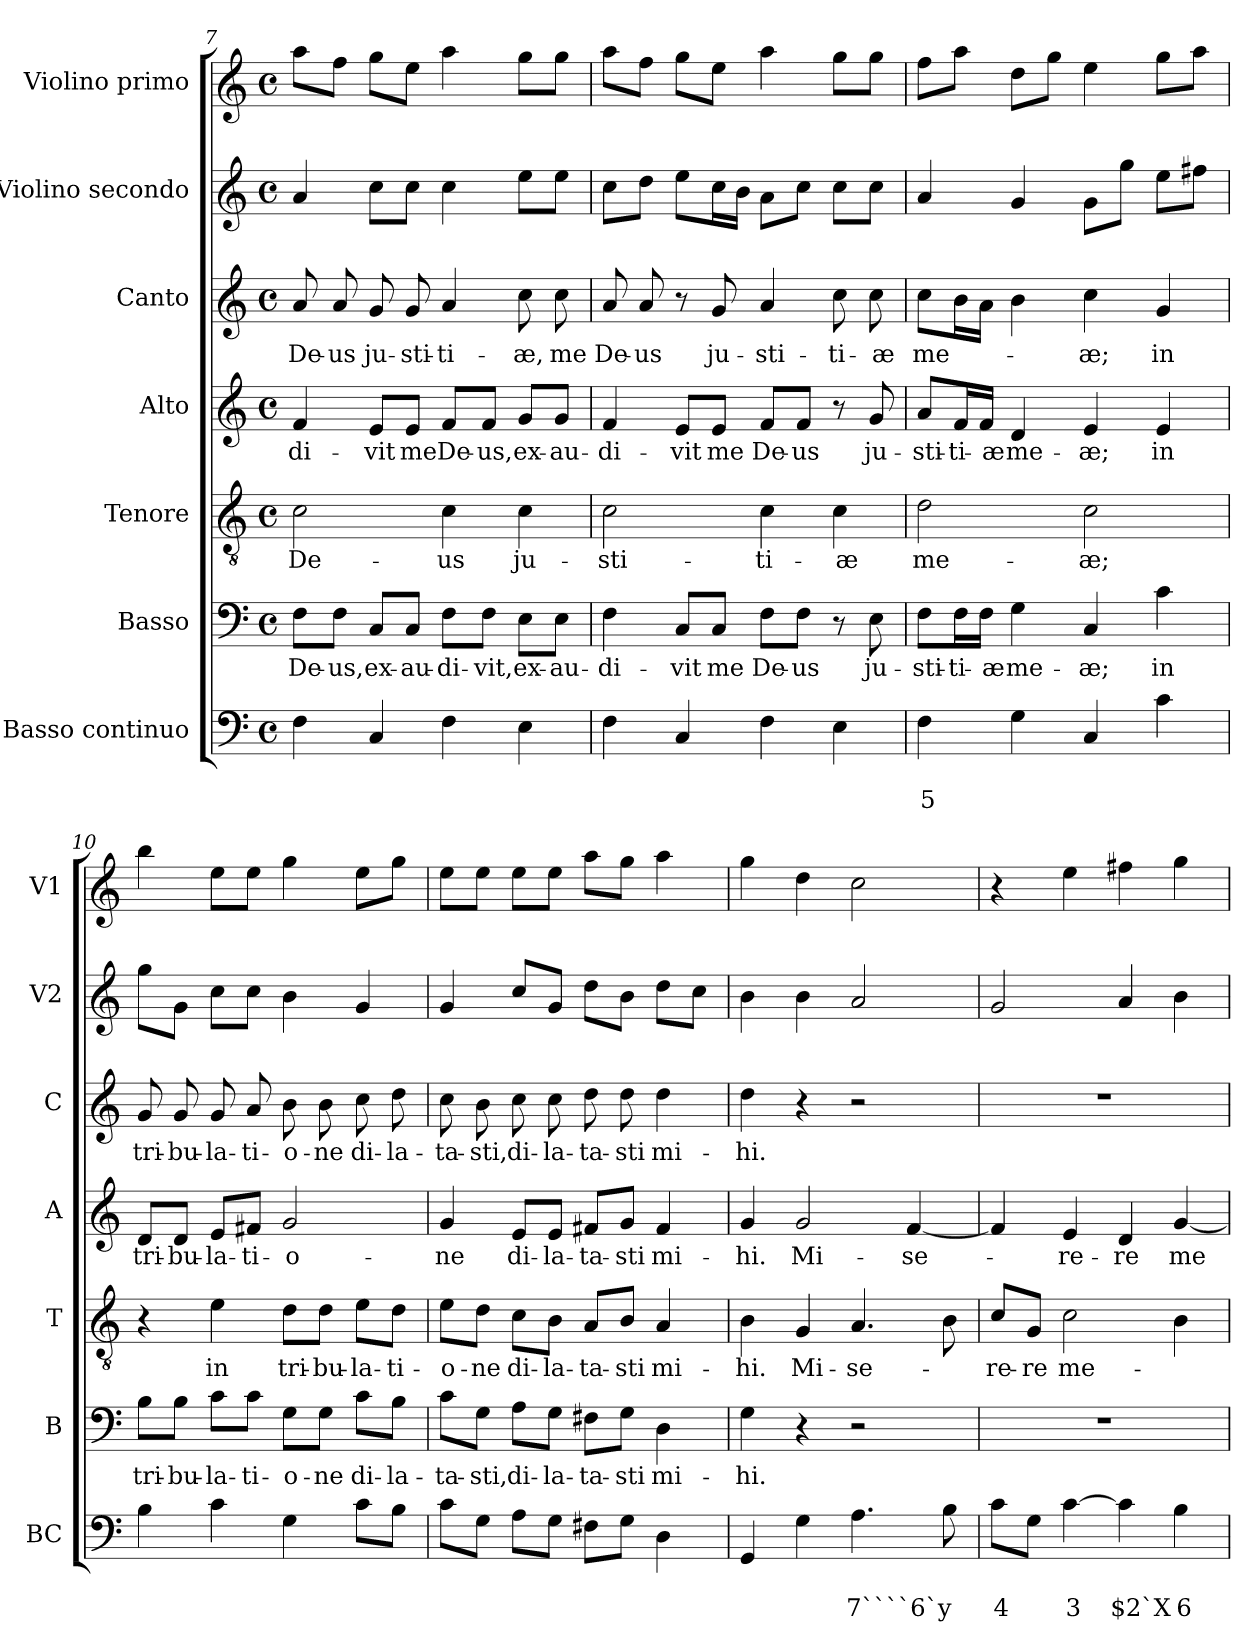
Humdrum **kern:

**kern	**text	**text	**kern	**text	**kern	**text	**kern	**text	**kern	**text	**kern	**kern
*part7	*part7	*part7	*part6	*part6	*part5	*part5	*part4	*part4	*part3	*part3	*part2	*part1
*staff7	*staff7	*staff7	*staff6	*staff6	*staff5	*staff5	*staff4	*staff4	*staff3	*staff3	*staff2	*staff1
*I"Basso continuo	*	*	*I"Basso	*	*I"Tenore	*	*I"Alto	*	*I"Canto	*	*I"Violino secondo	*I"Violino primo
*I'BC	*	*	*I'B	*	*I'T	*	*I'A	*	*I'C	*	*I'V2	*I'V1
*clefF4	*	*	*clefF4	*	*clefGv2	*	*clefG2	*	*clefG2	*	*clefG2	*clefG2
*k[]	*	*	*k[]	*	*k[]	*	*k[]	*	*k[]	*	*k[]	*k[]
*C:	*	*	*C:	*	*C:	*	*C:	*	*C:	*	*C:	*C:
*M4/4	*	*	*M4/4	*	*M4/4	*	*M4/4	*	*M4/4	*	*M4/4	*M4/4
*met(c)	*	*	*met(c)	*	*met(c)	*	*met(c)	*	*met(c)	*	*met(c)	*met(c)
=7	=7	=7	=7	=7	=7	=7	=7	=7	=7	=7	=7	=7
!	!	!	!	!LO:LY:b	!	!LO:LY:b	!	!LO:LY:b	!	!LO:LY:b	!	!
4F\	.	.	8F\L	De-	2c\	De-	4f/	-di-	8a/	De-	4a/	8aa\L
!	!	!	!	!LO:LY:b	!	!	!	!	!	!LO:LY:b	!	!
.	.	.	8F\J	-us,	.	.	.	.	8a/	-us	.	8ff\J
!	!	!	!	!LO:LY:b	!	!	!	!LO:LY:b	!	!LO:LY:b	!	!
4C/	.	.	8C/L	ex-	.	.	8e/L	-vit	8g/	ju-	8cc\L	8gg\L
!	!	!	!	!LO:LY:b	!	!	!	!LO:LY:b	!	!LO:LY:b	!	!
.	.	.	8C/J	-au-	.	.	8e/J	me	8g/	-sti-	8cc\J	8ee\J
!	!	!	!	!LO:LY:b	!	!LO:LY:b	!	!LO:LY:b	!	!LO:LY:b	!	!
4F\	.	.	8F\L	-di-	4c\	-us	8f/L	De-	4a/	-ti-	4cc\	4aa\
!	!	!	!	!LO:LY:b	!	!	!	!LO:LY:b	!	!	!	!
.	.	.	8F\J	-vit,	.	.	8f/J	-us,	.	.	.	.
!	!	!	!	!LO:LY:b	!	!LO:LY:b	!	!LO:LY:b	!	!LO:LY:b	!	!
4E\	.	.	8E\L	ex-	4c\	ju-	8g/L	ex-	8cc\	-æ,	8ee\L	8gg\L
!	!	!	!	!LO:LY:b	!	!	!	!LO:LY:b	!	!LO:LY:b	!	!
.	.	.	8E\J	-au-	.	.	8g/J	-au-	8cc\	me	8ee\J	8gg\J
=8	=8	=8	=8	=8	=8	=8	=8	=8	=8	=8	=8	=8
!	!	!	!	!LO:LY:b	!	!LO:LY:b	!	!LO:LY:b	!	!LO:LY:b	!	!
4F\	.	.	4F\	-di-	2c\	-sti-	4f/	-di-	8a/	De-	8cc\L	8aa\L
!	!	!	!	!	!	!	!	!	!	!LO:LY:b	!	!
.	.	.	.	.	.	.	.	.	8a/	-us	8dd\J	8ff\J
!	!	!	!	!LO:LY:b	!	!	!	!LO:LY:b	!	!	!	!
4C/	.	.	8C/L	-vit	.	.	8e/L	-vit	8r	.	8ee\L	8gg\L
!	!	!	!	!LO:LY:b	!	!	!	!LO:LY:b	!	!LO:LY:b	!	!
.	.	.	8C/J	me	.	.	8e/J	me	8g/	ju-	16cc\L	8ee\J
.	.	.	.	.	.	.	.	.	.	.	16b\JJ	.
!	!	!	!	!LO:LY:b	!	!LO:LY:b	!	!LO:LY:b	!	!LO:LY:b	!	!
4F\	.	.	8F\L	De-	4c\	-ti-	8f/L	De-	4a/	-sti-	8a\L	4aa\
!	!	!	!	!LO:LY:b	!	!	!	!LO:LY:b	!	!	!	!
.	.	.	8F\J	-us	.	.	8f/J	-us	.	.	8cc\J	.
!	!	!	!	!	!	!LO:LY:b	!	!	!	!LO:LY:b	!	!
4E\	.	.	8r	.	4c\	-æ	8r	.	8cc\	-ti-	8cc\L	8gg\L
!	!	!	!	!LO:LY:b	!	!	!	!LO:LY:b	!	!LO:LY:b	!	!
.	.	.	8E\	ju-	.	.	8g/	ju-	8cc\	-æ	8cc\J	8gg\J
=9	=9	=9	=9	=9	=9	=9	=9	=9	=9	=9	=9	=9
!	!	!LO:LY:b	!	!LO:LY:b	!	!LO:LY:b	!	!LO:LY:b	!	!LO:LY:b	!	!
4F\	.	5	8F\L	-sti-	2d\	me-	8a/L	-sti-	8cc\L	me-	4a/	8ff\L
!	!	!	!	!LO:LY:b	!	!	!	!LO:LY:b	!	!	!	!
.	.	.	16F\L	-ti-	.	.	16f/L	-ti-	16b\L	.	.	8aa\J
!	!	!	!	!LO:LY:b	!	!	!	!LO:LY:b	!	!	!	!
.	.	.	16F\JJ	-æ	.	.	16f/JJ	-æ	16a\JJ	.	.	.
!	!	!	!	!LO:LY:b	!	!	!	!LO:LY:b	!	!	!	!
4G\	.	.	4G\	me-	.	.	4d/	me-	4b\	.	4g/	8dd\L
.	.	.	.	.	.	.	.	.	.	.	.	8gg\J
!	!	!	!	!LO:LY:b	!	!LO:LY:b	!	!LO:LY:b	!	!LO:LY:b	!	!
4C/	.	.	4C/	-æ;	2c\	-æ;	4e/	-æ;	4cc\	-æ;	8g\L	4ee\
.	.	.	.	.	.	.	.	.	.	.	8gg\J	.
!	!	!	!	!LO:LY:b	!	!	!	!LO:LY:b	!	!LO:LY:b	!	!
4c\	.	.	4c\	in	.	.	4e/	in	4g/	in	8ee\L	8gg\L
.	.	.	.	.	.	.	.	.	.	.	8ff#X\J	8aa\J
!!LO:LB:g=z
=10	=10	=10	=10	=10	=10	=10	=10	=10	=10	=10	=10	=10
!	!	!	!	!LO:LY:b	!	!	!	!LO:LY:b	!	!LO:LY:b	!	!
4B\	.	.	8B\L	tri-	4r	.	8d/L	tri-	8g/	tri-	8gg\L	4bb\
!	!	!	!	!LO:LY:b	!	!	!	!LO:LY:b	!	!LO:LY:b	!	!
.	.	.	8B\J	-bu-	.	.	8d/J	-bu-	8g/	-bu-	8g\J	.
!	!	!	!	!LO:LY:b	!	!LO:LY:b	!	!LO:LY:b	!	!LO:LY:b	!	!
4c\	.	.	8c\L	-la-	4e\	in	8e/L	-la-	8g/	-la-	8cc\L	8ee\L
!	!	!	!	!LO:LY:b	!	!	!	!LO:LY:b	!	!LO:LY:b	!	!
.	.	.	8c\J	-ti-	.	.	8f#X/J	-ti-	8a/	-ti-	8cc\J	8ee\J
!	!	!	!	!LO:LY:b	!	!LO:LY:b	!	!LO:LY:b	!	!LO:LY:b	!	!
4G\	.	.	8G\L	-o-	8d\L	tri-	2g/	-o-	8b\	-o-	4b\	4gg\
!	!	!	!	!LO:LY:b	!	!LO:LY:b	!	!	!	!LO:LY:b	!	!
.	.	.	8G\J	-ne	8d\J	-bu-	.	.	8b\	-ne	.	.
!	!	!	!	!LO:LY:b	!	!LO:LY:b	!	!	!	!LO:LY:b	!	!
8c\L	.	.	8c\L	di-	8e\L	-la-	.	.	8cc\	di-	4g/	8ee\L
!	!	!	!	!LO:LY:b	!	!LO:LY:b	!	!	!	!LO:LY:b	!	!
8B\J	.	.	8B\J	-la-	8d\J	-ti-	.	.	8dd\	-la-	.	8gg\J
=11	=11	=11	=11	=11	=11	=11	=11	=11	=11	=11	=11	=11
!	!	!	!	!LO:LY:b	!	!LO:LY:b	!	!LO:LY:b	!	!LO:LY:b	!	!
8c\L	.	.	8c\L	-ta-	8e\L	-o-	4g/	-ne	8cc\	-ta-	4g/	8ee\L
!	!	!	!	!LO:LY:b	!	!LO:LY:b	!	!	!	!LO:LY:b	!	!
8G\J	.	.	8G\J	-sti,	8d\J	-ne	.	.	8b\	-sti,	.	8ee\J
!	!	!	!	!LO:LY:b	!	!LO:LY:b	!	!LO:LY:b	!	!LO:LY:b	!	!
8A\L	.	.	8A\L	di-	8c\L	di-	8e/L	di-	8cc\	di-	8cc/L	8ee\L
!	!	!	!	!LO:LY:b	!	!LO:LY:b	!	!LO:LY:b	!	!LO:LY:b	!	!
8G\J	.	.	8G\J	-la-	8B\J	-la-	8e/J	-la-	8cc\	-la-	8g/J	8ee\J
!	!	!	!	!LO:LY:b	!	!LO:LY:b	!	!LO:LY:b	!	!LO:LY:b	!	!
8F#X\L	.	.	8F#X\L	-ta-	8A/L	-ta-	8f#X/L	-ta-	8dd\	-ta-	8dd\L	8aa\L
!	!	!	!	!LO:LY:b	!	!LO:LY:b	!	!LO:LY:b	!	!LO:LY:b	!	!
8G\J	.	.	8G\J	-sti	8B/J	-sti	8g/J	-sti	8dd\	-sti	8b\J	8gg\J
!	!	!	!	!LO:LY:b	!	!LO:LY:b	!	!LO:LY:b	!	!LO:LY:b	!	!
4D\	.	.	4D\	mi-	4A/	mi-	4f#/	mi-	4dd\	mi-	8dd\L	4aa\
.	.	.	.	.	.	.	.	.	.	.	8cc\J	.
=12	=12	=12	=12	=12	=12	=12	=12	=12	=12	=12	=12	=12
!	!	!	!	!LO:LY:b	!	!LO:LY:b	!	!LO:LY:b	!	!LO:LY:b	!	!
4GG/	.	.	4G\	-hi.	4B\	-hi.	4g/	-hi.	4dd\	-hi.	4b\	4gg\
!	!	!	!	!	!	!LO:LY:b	!	!LO:LY:b	!	!	!	!
4G\	.	.	4r	.	4G/	Mi-	2g/	Mi-	4r	.	4b\	4dd\
!	!	!LO:LY:b	!	!	!	!LO:LY:b	!	!	!	!	!	!
4.A\	.	7````6`y	2r	.	4.A/	-se-	.	.	2r	.	2a/	2cc\
!	!	!	!	!	!	!	!	!LO:LY:b	!	!	!	!
.	.	.	.	.	.	.	[4f/	-se-	.	.	.	.
8B\	.	.	.	.	8B\	.	.	.	.	.	.	.
=13	=13	=13	=13	=13	=13	=13	=13	=13	=13	=13	=13	=13
!	!	!LO:LY:b	!	!	!	!LO:LY:b	!	!	!	!	!	!
8c\L	.	4	1r	.	8c/L	-re-	4f/]	.	1r	.	2g/	4r
!	!	!	!	!	!	!LO:LY:b	!	!	!	!	!	!
8G\J	.	.	.	.	8G/J	-re	.	.	.	.	.	.
!	!	!LO:LY:b	!	!	!	!LO:LY:b	!	!LO:LY:b	!	!	!	!
[4c\	.	3	.	.	2c\	me-	4e/	-re-	.	.	.	4ee\
!	!	!LO:LY:b	!	!	!	!	!	!LO:LY:b	!	!	!	!
4c\]	.	$2`X	.	.	.	.	4d/	-re	.	.	4a/	4ff#X\
!	!	!LO:LY:b	!	!	!	!	!	!LO:LY:b	!	!	!	!
4B\	.	6	.	.	4B\	.	[4g/	me-	.	.	4b\	4gg\
=	=	=	=	=	=	=	=	=	=	=	=	=
*-	*-	*-	*-	*-	*-	*-	*-	*-	*-	*-	*-	*-
